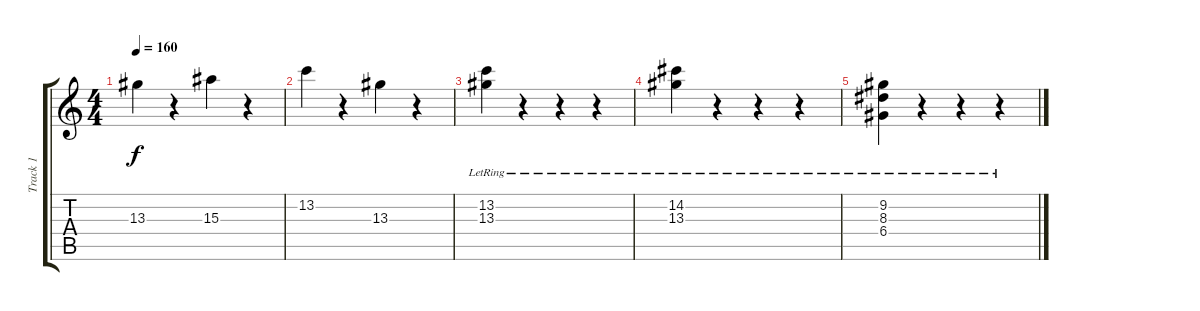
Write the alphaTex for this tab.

\track ("Track 1" "Track 1") {instrument acousticguitarnylon}
\staff {score tabs}
\tuning (E4 B3 G3 D3 A2 E2) {hide}
\ts (4 4)
\tempo 160
\clef g2
\ks c
13.3.4{dy f} r.4 15.3.4 r.4 |
13.2.4 r.4 13.3.4 r.4 |
(13.2{lr} 13.3{lr}).4 r.4 r.4 r.4 |
(14.2{lr} 13.3{lr}).4 r.4 r.4 r.4 |
(9.2{lr} 8.3{lr} 6.4{lr}).4 r.4 r.4 r.4
